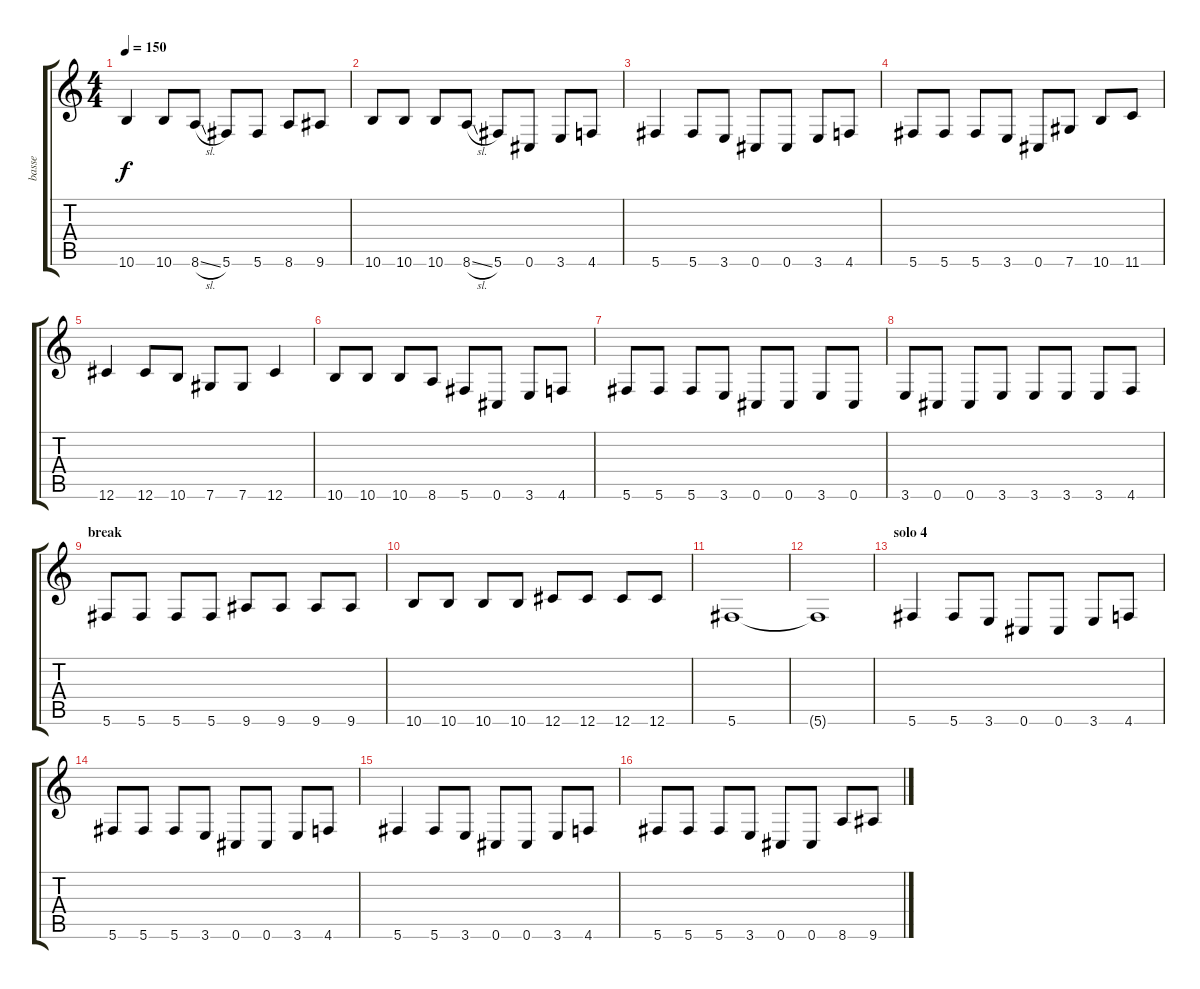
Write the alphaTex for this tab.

\track ("basse" "basse") {instrument electricbassfinger}
\staff {score tabs}
\tuning (Eb4 Bb3 Gb3 Db3 Ab2 Db2) {hide}
\ts (4 4)
\tempo 150
\clef g2
\ks c
10.6.4{dy f} 10.6.8 8.6{sl}.8 5.6.8 5.6.8 8.6.8 9.6.8 |
10.6.8 10.6.8 10.6.8 8.6{sl}.8 5.6.8 0.6.8 3.6.8 4.6.8 |
5.6.4 5.6.8 3.6.8 0.6.8 0.6.8 3.6.8 4.6.8 |
5.6.8 5.6.8 5.6.8 3.6.8 0.6.8 7.6.8 10.6.8 11.6.8 |
12.6.4 12.6.8 10.6.8 7.6.8 7.6.8 12.6.4 |
10.6.8 10.6.8 10.6.8 8.6.8 5.6.8 0.6.8 3.6.8 4.6.8 |
5.6.8 5.6.8 5.6.8 3.6.8 0.6.8 0.6.8 3.6.8 0.6.8 |
3.6.8 0.6.8 0.6.8 3.6.8 3.6.8 3.6.8 3.6.8 4.6.8 |
\section ("" "break")
5.6.8 5.6.8 5.6.8 5.6.8 9.6.8 9.6.8 9.6.8 9.6.8 |
10.6.8 10.6.8 10.6.8 10.6.8 12.6.8 12.6.8 12.6.8 12.6.8 |
5.6.1 |
5.6{t}.1 |
\section ("" "solo 4")
5.6.4 5.6.8 3.6.8 0.6.8 0.6.8 3.6.8 4.6.8 |
5.6.8 5.6.8 5.6.8 3.6.8 0.6.8 0.6.8 3.6.8 4.6.8 |
5.6.4 5.6.8 3.6.8 0.6.8 0.6.8 3.6.8 4.6.8 |
5.6.8 5.6.8 5.6.8 3.6.8 0.6.8 0.6.8 8.6.8 9.6.8
